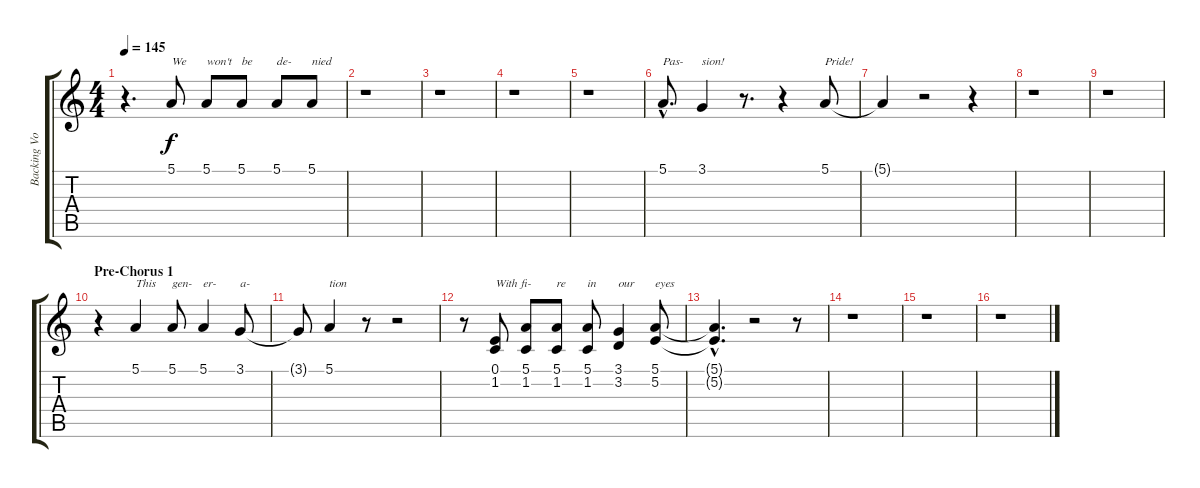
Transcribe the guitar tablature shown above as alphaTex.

\track ("Backing Vocals" "Backing Vo") {instrument pad4choir}
\staff {score tabs}
\tuning (E4 B3 G3 D3 A2 E2) {hide}
\ts (4 4)
\tempo 145
\clef g2
\ks c
r.4{d dy f} 5.1.8{txt "We"} 5.1.8{txt "won't"} 5.1.8{txt "be"} 5.1.8{txt "de-"} 5.1.8{txt "nied"} |
r.1 |
r.1 |
r.1 |
r.1 |
5.1{hac}.8{d txt "Pas-"} 3.1.4{txt "sion!"} r.8{d} r.4 5.1.8{txt "Pride!"} |
5.1{t}.4 r.2 r.4 |
r.1 |
r.1 |
\section ("" "Pre-Chorus 1")
r.4 5.1.4{txt "This"} 5.1.8{txt "gen-"} 5.1.4{txt "er-"} 3.1.8{txt "a-"} |
3.1{t}.8 5.1.4{txt "tion"} r.8 r.2 |
r.8 (0.1 1.2).8{txt "With fi-"} (5.1 1.2).8 (5.1 1.2).8{txt "re"} (5.1 1.2).8{txt "in"} (3.1 3.2).4{txt "our"} (5.1 5.2).8{txt "eyes"} |
(5.1{hac t} 5.2{hac t}).4{d} r.2 r.8 |
r.1 |
r.1 |
r.1
